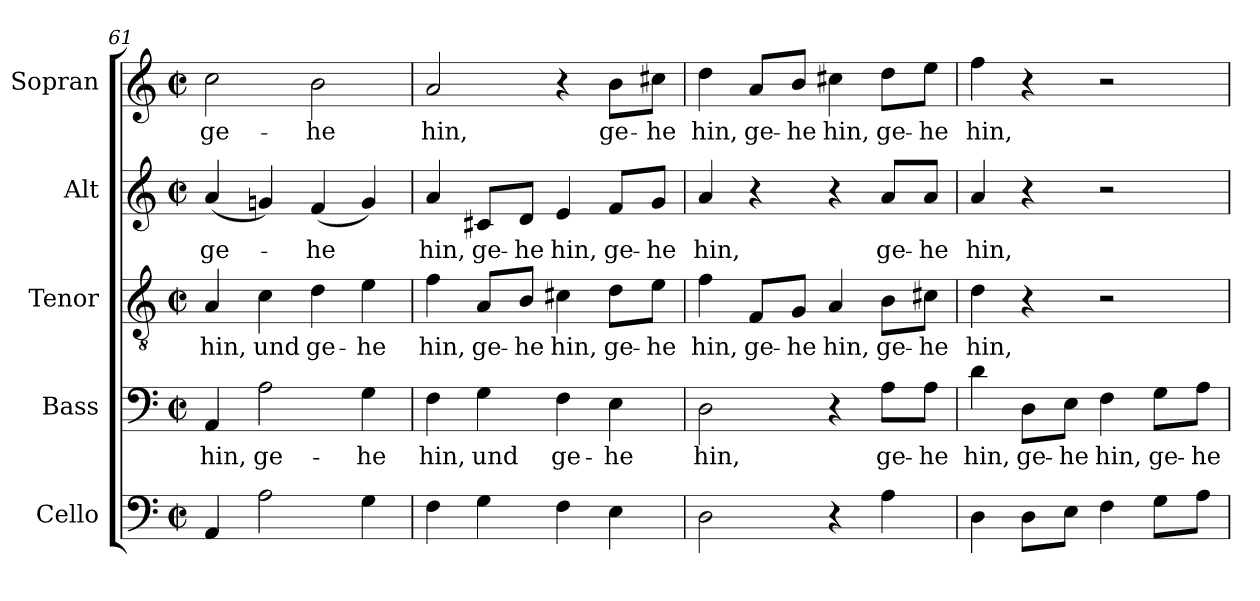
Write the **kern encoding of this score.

**kern	**kern	**text	**kern	**text	**kern	**text	**kern	**text
*part5	*part4	*part4	*part3	*part3	*part2	*part2	*part1	*part1
*staff5	*staff4	*staff4	*staff3	*staff3	*staff2	*staff2	*staff1	*staff1
*I"Cello	*I"Bass	*	*I"Tenor	*	*I"Alt	*	*I"Sopran	*
*	*I'B.	*	*I'T.	*	*I'A.	*	*I'S.	*
*clefF4	*clefF4	*	*clefGv2	*	*clefG2	*	*clefG2	*
*	*	*	*ITrd7c12	*	*	*	*	*
*k[]	*k[]	*	*k[]	*	*k[]	*	*k[]	*
*C:	*C:	*	*C:	*	*C:	*	*C:	*
*M2/2	*M2/2	*	*M2/2	*	*M2/2	*	*M2/2	*
*met(c|)	*met(c|)	*	*met(c|)	*	*met(c|)	*	*met(c|)	*
=61	=61	=61	=61	=61	=61	=61	=61	=61
!	!	!LO:LY:b:color=#000000	!	!	!	!	!	!
!	!	!	!	!LO:LY:b:color=#000000	!	!	!	!
!	!	!	!	!	!	!LO:LY:b:color=#000000	!	!
!	!	!	!	!	!	!	!	!LO:LY:b:color=#000000
4AAi/	4AAi/	hin,	4AAi/	hin,	(4ai/	ge-	2cci\	ge-
!	!	!LO:LY:b:color=#000000	!	!	!	!	!	!
!	!	!	!	!LO:LY:b:color=#000000	!	!	!	!
2Ai\	2Ai\	ge-	4Ci\	und	4gni/)	.	.	.
!	!	!	!	!LO:LY:b:color=#000000	!	!	!	!
!	!	!	!	!	!	!LO:LY:b:color=#000000	!	!
!	!	!	!	!	!	!	!	!LO:LY:b:color=#000000
.	.	.	4Di\	ge-	(4fi/	-he	2bi\	-he
!	!	!LO:LY:b:color=#000000	!	!	!	!	!	!
!	!	!	!	!LO:LY:b:color=#000000	!	!	!	!
4Gi\	4Gi\	-he	4Ei\	-he	4gi/)	.	.	.
=62	=62	=62	=62	=62	=62	=62	=62	=62
!	!	!LO:LY:b:color=#000000	!	!	!	!	!	!
!	!	!	!	!LO:LY:b:color=#000000	!	!	!	!
!	!	!	!	!	!	!LO:LY:b:color=#000000	!	!
!	!	!	!	!	!	!	!	!LO:LY:b:color=#000000
4Fi\	4Fi\	hin,	4Fi\	hin,	4ai/	hin,	2ai/	hin,
!	!	!LO:LY:b:color=#000000	!	!	!	!	!	!
!	!	!	!	!LO:LY:b:color=#000000	!	!	!	!
!	!	!	!	!	!	!LO:LY:b:color=#000000	!	!
4Gi\	4Gi\	und	8AAi/L	ge-	8c#Xi/L	ge-	.	.
!	!	!	!	!LO:LY:b:color=#000000	!	!	!	!
!	!	!	!	!	!	!LO:LY:b:color=#000000	!	!
.	.	.	8BBi/J	-he	8di/J	-he	.	.
!	!	!LO:LY:b:color=#000000	!	!	!	!	!	!
!	!	!	!	!LO:LY:b:color=#000000	!	!	!	!
!	!	!	!	!	!	!LO:LY:b:color=#000000	!	!
4Fi\	4Fi\	ge-	4C#Xi\	hin,	4ei/	hin,	4r	.
!	!	!LO:LY:b:color=#000000	!	!	!	!	!	!
!	!	!	!	!LO:LY:b:color=#000000	!	!	!	!
!	!	!	!	!	!	!LO:LY:b:color=#000000	!	!
!	!	!	!	!	!	!	!	!LO:LY:b:color=#000000
4Ei\	4Ei\	-he	8Di\L	ge-	8fi/L	ge-	8bi\L	ge-
!	!	!	!	!LO:LY:b:color=#000000	!	!	!	!
!	!	!	!	!	!	!LO:LY:b:color=#000000	!	!
!	!	!	!	!	!	!	!	!LO:LY:b:color=#000000
.	.	.	8Ei\J	-he	8gi/J	-he	8cc#Xi\J	-he
!!LO:PB:g=z
=63	=63	=63	=63	=63	=63	=63	=63	=63
!	!	!LO:LY:b:color=#000000	!	!	!	!	!	!
!	!	!	!	!LO:LY:b:color=#000000	!	!	!	!
!	!	!	!	!	!	!LO:LY:b:color=#000000	!	!
!	!	!	!	!	!	!	!	!LO:LY:b:color=#000000
2Di\	2Di\	hin,	4Fi\	hin,	4ai/	hin,	4ddi\	hin,
!	!	!	!	!LO:LY:b:color=#000000	!	!	!	!
!	!	!	!	!	!	!	!	!LO:LY:b:color=#000000
.	.	.	8FFi/L	ge-	4r	.	8ai/L	ge-
!	!	!	!	!LO:LY:b:color=#000000	!	!	!	!
!	!	!	!	!	!	!	!	!LO:LY:b:color=#000000
.	.	.	8GGi/J	-he	.	.	8bi/J	-he
!	!	!	!	!LO:LY:b:color=#000000	!	!	!	!
!	!	!	!	!	!	!	!	!LO:LY:b:color=#000000
4r	4r	.	4AAi/	hin,	4r	.	4cc#Xi\	hin,
!	!	!LO:LY:b:color=#000000	!	!	!	!	!	!
!	!	!	!	!LO:LY:b:color=#000000	!	!	!	!
!	!	!	!	!	!	!LO:LY:b:color=#000000	!	!
!	!	!	!	!	!	!	!	!LO:LY:b:color=#000000
4Ai\	8Ai\L	ge-	8BBi\L	ge-	8ai/L	ge-	8ddi\L	ge-
!	!	!LO:LY:b:color=#000000	!	!	!	!	!	!
!	!	!	!	!LO:LY:b:color=#000000	!	!	!	!
!	!	!	!	!	!	!LO:LY:b:color=#000000	!	!
!	!	!	!	!	!	!	!	!LO:LY:b:color=#000000
.	8Ai\J	-he	8C#Xi\J	-he	8ai/J	-he	8eei\J	-he
=64	=64	=64	=64	=64	=64	=64	=64	=64
!	!	!LO:LY:b:color=#000000	!	!	!	!	!	!
!	!	!	!	!LO:LY:b:color=#000000	!	!	!	!
!	!	!	!	!	!	!LO:LY:b:color=#000000	!	!
!	!	!	!	!	!	!	!	!LO:LY:b:color=#000000
4Di\	4di\	hin,	4Di\	hin,	4ai/	hin,	4ffi\	hin,
!	!	!LO:LY:b:color=#000000	!	!	!	!	!	!
8Di\L	8Di\L	ge-	4r	.	4r	.	4r	.
!	!	!LO:LY:b:color=#000000	!	!	!	!	!	!
8Ei\J	8Ei\J	-he	.	.	.	.	.	.
!	!	!LO:LY:b:color=#000000	!	!	!	!	!	!
4Fi\	4Fi\	hin,	2r	.	2r	.	2r	.
!	!	!LO:LY:b:color=#000000	!	!	!	!	!	!
8Gi\L	8Gi\L	ge-	.	.	.	.	.	.
!	!	!LO:LY:b:color=#000000	!	!	!	!	!	!
8Ai\J	8Ai\J	-he	.	.	.	.	.	.
=	=	=	=	=	=	=	=	=
*-	*-	*-	*-	*-	*-	*-	*-	*-
